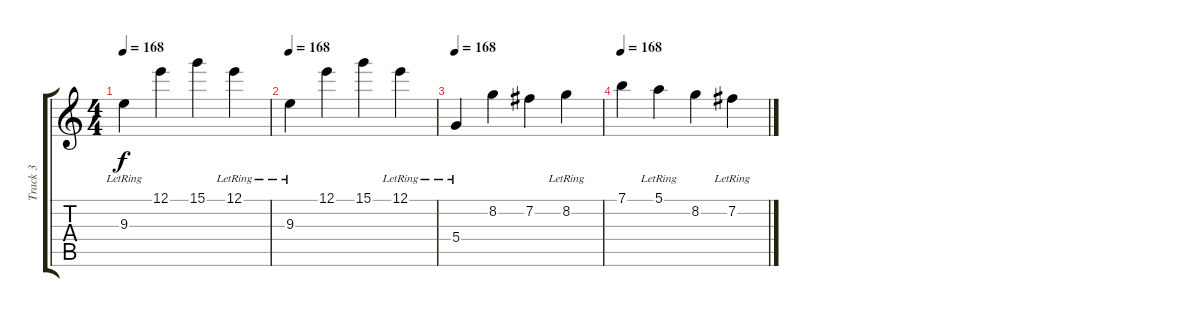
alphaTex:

\track ("Track 3" "Track 3") {instrument overdrivenguitar}
\staff {score tabs}
\tuning (E4 B3 G3 D3 A2 E2) {hide}
\ts (4 4)
\tempo 168
\clef g2
\ks c
9.3{lr}.4{dy f} 12.1.4 15.1.4 12.1{lr}.4 |
\tempo 168
9.3{lr}.4 12.1.4 15.1.4 12.1{lr}.4 |
\tempo 168
5.4{lr}.4 8.2.4 7.2.4 8.2{lr}.4 |
\tempo 168
7.1.4 5.1{lr}.4 8.2.4 7.2{lr}.4
